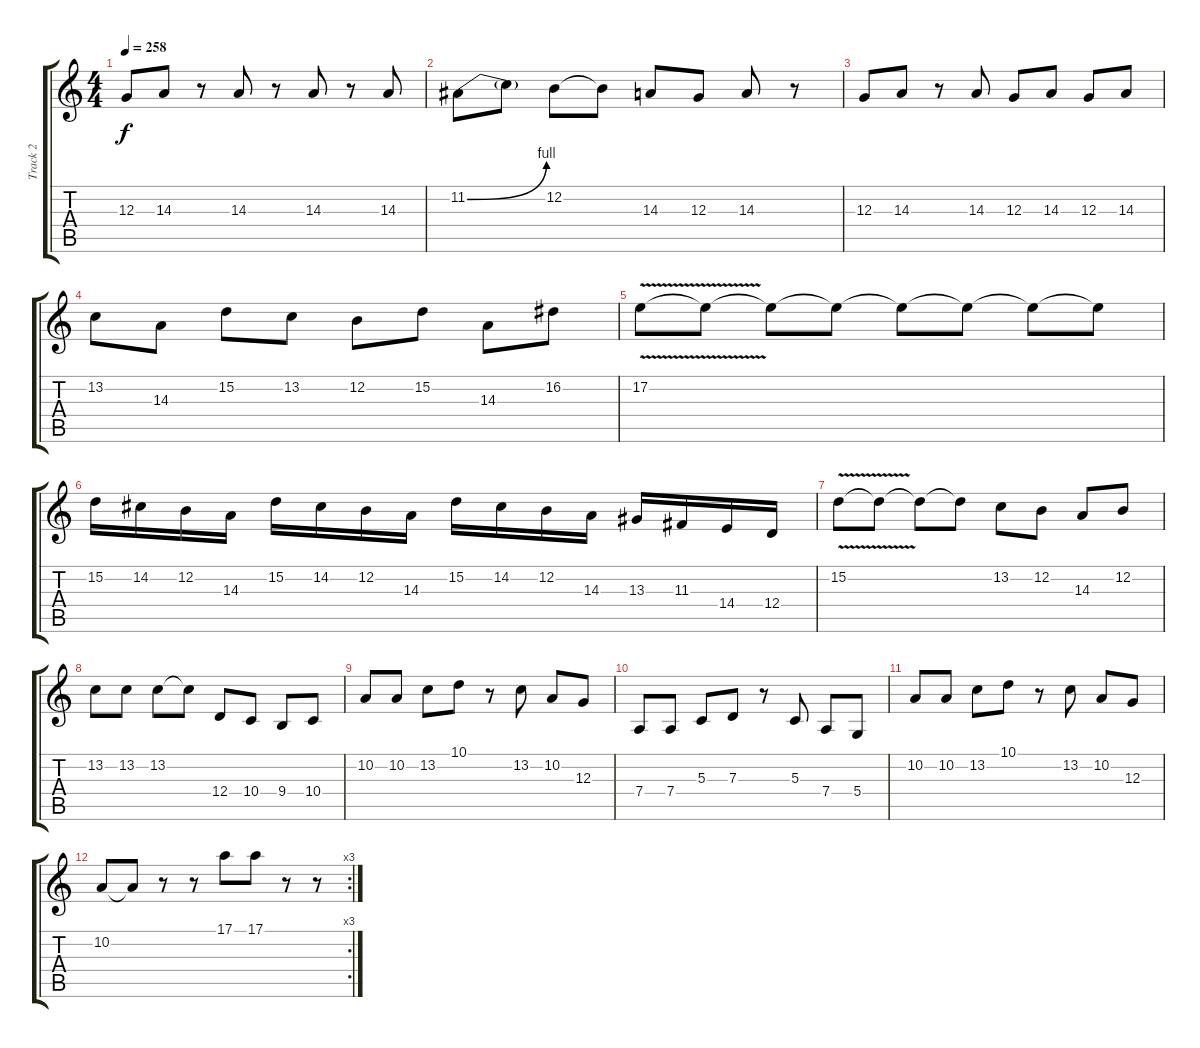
\track ("Track 2" "Track 2") {instrument lead5charang}
\staff {score tabs}
\tuning (E4 B3 G3 D3 A2 E2) {hide}
\ts (4 4)
\tempo 258
\clef g2
\ks c
12.3.8{dy f} 14.3.8 r.8 14.3.8 r.8 14.3.8 r.8 14.3.8 |
11.2{be (bend 0 0 60 4)}.8 11.2{t}.8 12.2.8 12.2{t}.8 14.3.8 12.3.8 14.3.8 r.8 |
12.3.8 14.3.8 r.8 14.3.8 12.3.8 14.3.8 12.3.8 14.3.8 |
13.2.8 14.3.8 15.2.8 13.2.8 12.2.8 15.2.8 14.3.8 16.2.8 |
17.2{v}.8 17.2{t}.8 17.2{t}.8 17.2{t}.8 17.2{t}.8 17.2{t}.8 17.2{t}.8 17.2{t}.8 |
15.2.16 14.2.16 12.2.16 14.3.16 15.2.16 14.2.16 12.2.16 14.3.16 15.2.16 14.2.16 12.2.16 14.3.16 13.3.16 11.3.16 14.4.16 12.4.16 |
15.2{v}.8 15.2{t}.8 15.2{t}.8 15.2{t}.8 13.2.8 12.2.8 14.3.8 12.2.8 |
13.2.8 13.2.8 13.2.8 13.2{t}.8 12.4.8 10.4.8 9.4.8 10.4.8 |
10.2.8 10.2.8 13.2.8 10.1.8 r.8 13.2.8 10.2.8 12.3.8 |
7.4.8 7.4.8 5.3.8 7.3.8 r.8 5.3.8 7.4.8 5.4.8 |
10.2.8 10.2.8 13.2.8 10.1.8 r.8 13.2.8 10.2.8 12.3.8 |
\rc 3
10.2.8 10.2{t}.8 r.8 r.8 17.1.8 17.1.8 r.8 r.8
